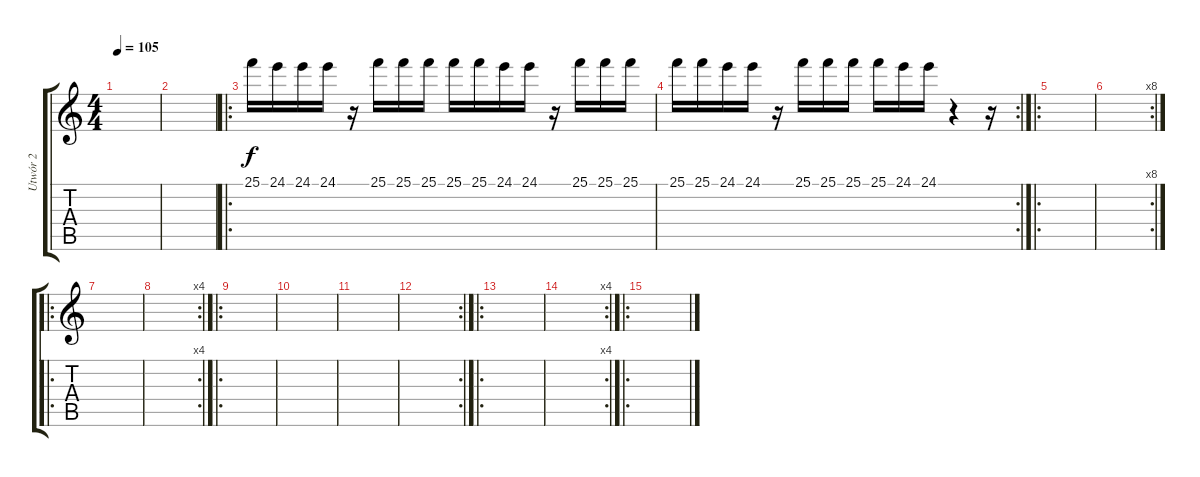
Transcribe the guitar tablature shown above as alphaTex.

\track ("Utwór 2" "Utwór 2") {instrument acousticgrandpiano}
\staff {score tabs}
\tuning (E4 B3 G3 D3 A2 D2) {hide}
\ts (4 4)
\tempo 105
\clef g2
\ks c
|
|
\ro
25.1.16 24.1.16 24.1.16 24.1.16 r.16 25.1.16 25.1.16 25.1.16 25.1.16 25.1.16 24.1.16 24.1.16 r.16 25.1.16 25.1.16 25.1.16 |
\rc 2
25.1.16 25.1.16 24.1.16 24.1.16 r.16 25.1.16 25.1.16 25.1.16 25.1.16 24.1.16 24.1.16 r.4 r.16 |
\ro
|
\rc 8
|
\ro
|
\rc 4
|
\ro
|
|
|
\rc 2
|
\ro
|
\rc 4
|
\ro
